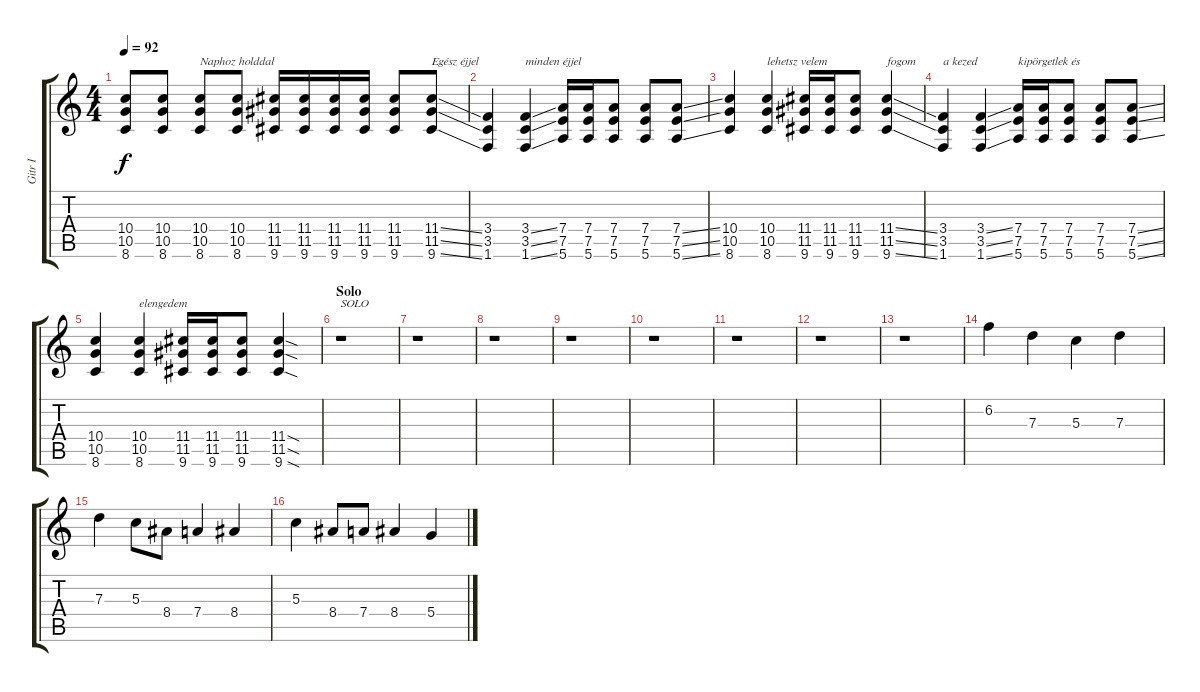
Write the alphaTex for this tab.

\track ("Gitr I" "Gitr I") {instrument electricguitarjazz}
\staff {score tabs}
\tuning (E4 B3 G3 D3 A2 E2) {hide}
\ts (4 4)
\tempo 92
\clef g2
\ks c
(10.4 10.5 8.6).8{dy f} (10.4 10.5 8.6).8 (10.4 10.5 8.6).8{txt "Naphoz holddal"} (10.4 10.5 8.6).8 (11.4 11.5 9.6).16 (11.4 11.5 9.6).16 (11.4 11.5 9.6).16 (11.4 11.5 9.6).16 (11.4 11.5 9.6).8 (11.4{ss} 11.5{ss} 9.6{ss}).8{txt "Egész éjjel"} |
(3.4 3.5 1.6).4 (3.4{ss} 3.5{ss} 1.6{ss}).4{txt "minden éjjel"} (7.4 7.5 5.6).16 (7.4 7.5 5.6).16 (7.4 7.5 5.6).8 (7.4 7.5 5.6).8 (7.4{ss} 7.5{ss} 5.6{ss}).8 |
(10.4 10.5 8.6).4 (10.4 10.5 8.6).4{txt "lehetsz velem"} (11.4 11.5 9.6).16 (11.4 11.5 9.6).16 (11.4 11.5 9.6).8 (11.4{ss} 11.5{ss} 9.6{ss}).4{txt "fogom"} |
(3.4 3.5 1.6).4{txt "a kezed"} (3.4{ss} 3.5{ss} 1.6{ss}).4 (7.4 7.5 5.6).16{txt "kipörgetlek és"} (7.4 7.5 5.6).16 (7.4 7.5 5.6).8 (7.4 7.5 5.6).8 (7.4{ss} 7.5{ss} 5.6{ss}).8 |
(10.4 10.5 8.6).4 (10.4 10.5 8.6).4{txt "elengedem"} (11.4 11.5 9.6).16 (11.4 11.5 9.6).16 (11.4 11.5 9.6).8 (11.4{sod} 11.5{sod} 9.6{sod}).4 |
\section ("" "Solo")
r.1{txt "SOLO"} |
r.1 |
r.1 |
r.1 |
r.1 |
r.1 |
r.1 |
r.1 |
6.2.4{volume 11 instrument distortionguitar} 7.3.4 5.3.4 7.3.4 |
7.3.4 5.3.8 8.4.8 7.4.4 8.4.4 |
5.3.4 8.4.8 7.4.8 8.4.4 5.4.4
